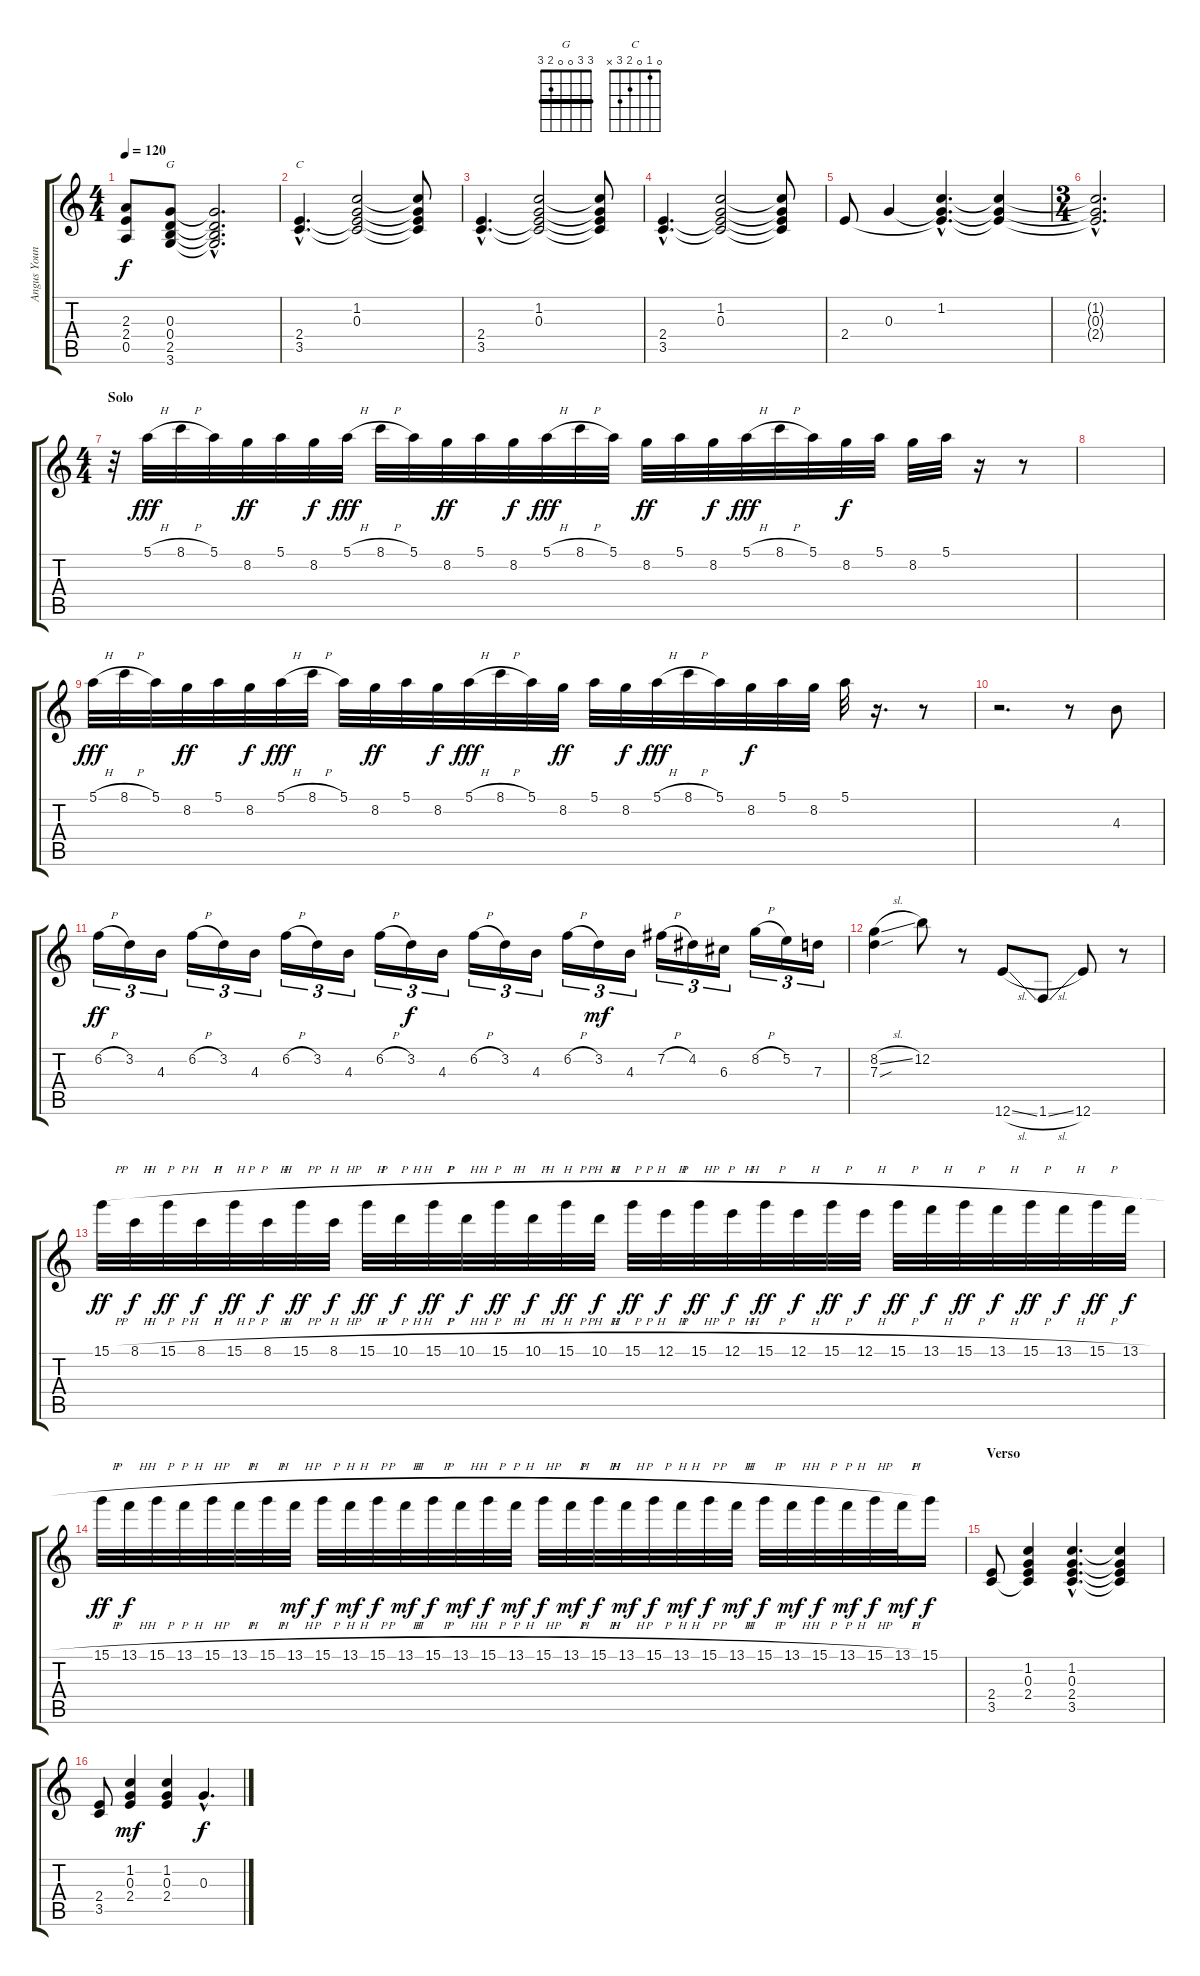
\track ("Angus Young" "Angus Youn") {instrument distortionguitar}
\staff {score tabs}
\tuning (E4 B3 G3 D3 A2 E2) {hide}
\chord ("G" 3 3 0 0 2 3) {barre 3}
\chord ("C" 0 1 0 2 3 x)
\ts (4 4)
\tempo 120
\clef g2
\ks c
(2.3{t} 2.4{t} 0.5{t}).8{dy f} (0.3 0.4 2.5 3.6).8{ch "G"} (0.3{hac t} 0.4{hac t} 2.5{hac t} 3.6{hac t}).2{d} |
(2.4{hac} 3.5{hac}).4{d ch "C"} (1.2 0.3 2.4{t} 3.5{t}).2 (1.2{t} 0.3{t} 2.4{t} 3.5{t}).8 |
(2.4{hac} 3.5{hac}).4{d} (1.2 0.3 2.4{t} 3.5{t}).2 (1.2{t} 0.3{t} 2.4{t} 3.5{t}).8 |
(2.4{hac} 3.5{hac}).4{d} (1.2 0.3 2.4{t} 3.5{t}).2 (1.2{t} 0.3{t} 2.4{t} 3.5{t}).8 |
2.4.8 0.3.4 (1.2{hac} 0.3{hac t} 2.4{hac t}).4{d} (1.2{t} 0.3{t} 2.4{t}).4 |
\ts (3 4)
(1.2{hac t} 0.3{hac t} 2.4{hac t}).2{d} |
\ts (4 4)
\section ("" "Solo")
r.32 5.1{h}.32{dy fff} 8.1{h}.32 5.1.32 8.2.32{dy ff} 5.1.32 8.2.32{dy f} 5.1{h}.32{dy fff} 8.1{h}.32 5.1.32 8.2.32{dy ff} 5.1.32 8.2.32{dy f} 5.1{h}.32{dy fff} 8.1{h}.32 5.1.32 8.2.32{dy ff} 5.1.32 8.2.32{dy f} 5.1{h}.32{dy fff} 8.1{h}.32 5.1.32 8.2.32{dy f} 5.1.32 8.2.32 5.1.32 r.16 r.8 |
|
5.1{h}.32{dy fff} 8.1{h}.32 5.1.32 8.2.32{dy ff} 5.1.32 8.2.32{dy f} 5.1{h}.32{dy fff} 8.1{h}.32 5.1.32 8.2.32{dy ff} 5.1.32 8.2.32{dy f} 5.1{h}.32{dy fff} 8.1{h}.32 5.1.32 8.2.32{dy ff} 5.1.32 8.2.32{dy f} 5.1{h}.32{dy fff} 8.1{h}.32 5.1.32 8.2.32{dy f} 5.1.32 8.2.32 5.1.32 r.16{d} r.8 |
r.2{d} r.8 4.3.8 |
6.2{h}.16{tu (3 2) dy ff} 3.2.16{tu (3 2)} 4.3.16{tu (3 2)} 6.2{h}.16{tu (3 2)} 3.2.16{tu (3 2)} 4.3.16{tu (3 2)} 6.2{h}.16{tu (3 2)} 3.2.16{tu (3 2)} 4.3.16{tu (3 2)} 6.2{h}.16{tu (3 2)} 3.2.16{tu (3 2) dy f} 4.3.16{tu (3 2)} 6.2{h}.16{tu (3 2)} 3.2.16{tu (3 2)} 4.3.16{tu (3 2)} 6.2{h}.16{tu (3 2)} 3.2.16{tu (3 2) dy mf} 4.3.16{tu (3 2)} 7.2{h}.16{tu (3 2)} 4.2.16{tu (3 2)} 6.3.16{tu (3 2)} 8.2{h}.16{tu (3 2)} 5.2.16{tu (3 2)} 7.3.16{tu (3 2)} |
(8.2{sl} 7.3{sou}).4 12.2.8 r.8 12.6{sl}.8 1.6{sl}.8 12.6.8 r.8 |
15.1{h}.32{dy ff} 8.1{h}.32{dy f} 15.1{h}.32{dy ff} 8.1{h}.32{dy f} 15.1{h}.32{dy ff} 8.1{h}.32{dy f} 15.1{h}.32{dy ff} 8.1{h}.32{dy f} 15.1{h}.32{dy ff} 10.1{h}.32{dy f} 15.1{h}.32{dy ff} 10.1{h}.32{dy f} 15.1{h}.32{dy ff} 10.1{h}.32{dy f} 15.1{h}.32{dy ff} 10.1{h}.32{dy f} 15.1{h}.32{dy ff} 12.1{h}.32{dy f} 15.1{h}.32{dy ff} 12.1{h}.32{dy f} 15.1{h}.32{dy ff} 12.1{h}.32{dy f} 15.1{h}.32{dy ff} 12.1{h}.32{dy f} 15.1{h}.32{dy ff} 13.1{h}.32{dy f} 15.1{h}.32{dy ff} 13.1{h}.32{dy f} 15.1{h}.32{dy ff} 13.1{h}.32{dy f} 15.1{h}.32{dy ff} 13.1{h}.32{dy f} |
15.1{h}.32{dy ff} 13.1{h}.32{dy f} 15.1{h}.32 13.1{h}.32 15.1{h}.32 13.1{h}.32 15.1{h}.32 13.1{h}.32{dy mf} 15.1{h}.32{dy f} 13.1{h}.32{dy mf} 15.1{h}.32{dy f} 13.1{h}.32{dy mf} 15.1{h}.32{dy f} 13.1{h}.32{dy mf} 15.1{h}.32{dy f} 13.1{h}.32{dy mf} 15.1{h}.32{dy f} 13.1{h}.32{dy mf} 15.1{h}.32{dy f} 13.1{h}.32{dy mf} 15.1{h}.32{dy f} 13.1{h}.32{dy mf} 15.1{h}.32{dy f} 13.1{h}.32{dy mf} 15.1{h}.32{dy f} 13.1{h}.32{dy mf} 15.1{h}.32{dy f} 13.1{h}.32{dy mf} 15.1{h}.32{dy f} 13.1{h}.32{dy mf} 15.1.16{dy f} |
\section ("" "Verso")
(2.4 3.5).8 (1.2 0.3 2.4 3.5{t}).4 (1.2{hac} 0.3{hac} 2.4{hac} 3.5{hac}).4{d} (1.2{t} 0.3{t} 2.4{t} 3.5{t}).4 |
(2.4 3.5).8 (1.2 0.3 2.4).4{dy mf} (1.2 0.3 2.4).4 0.3{hac}.4{d dy f}
